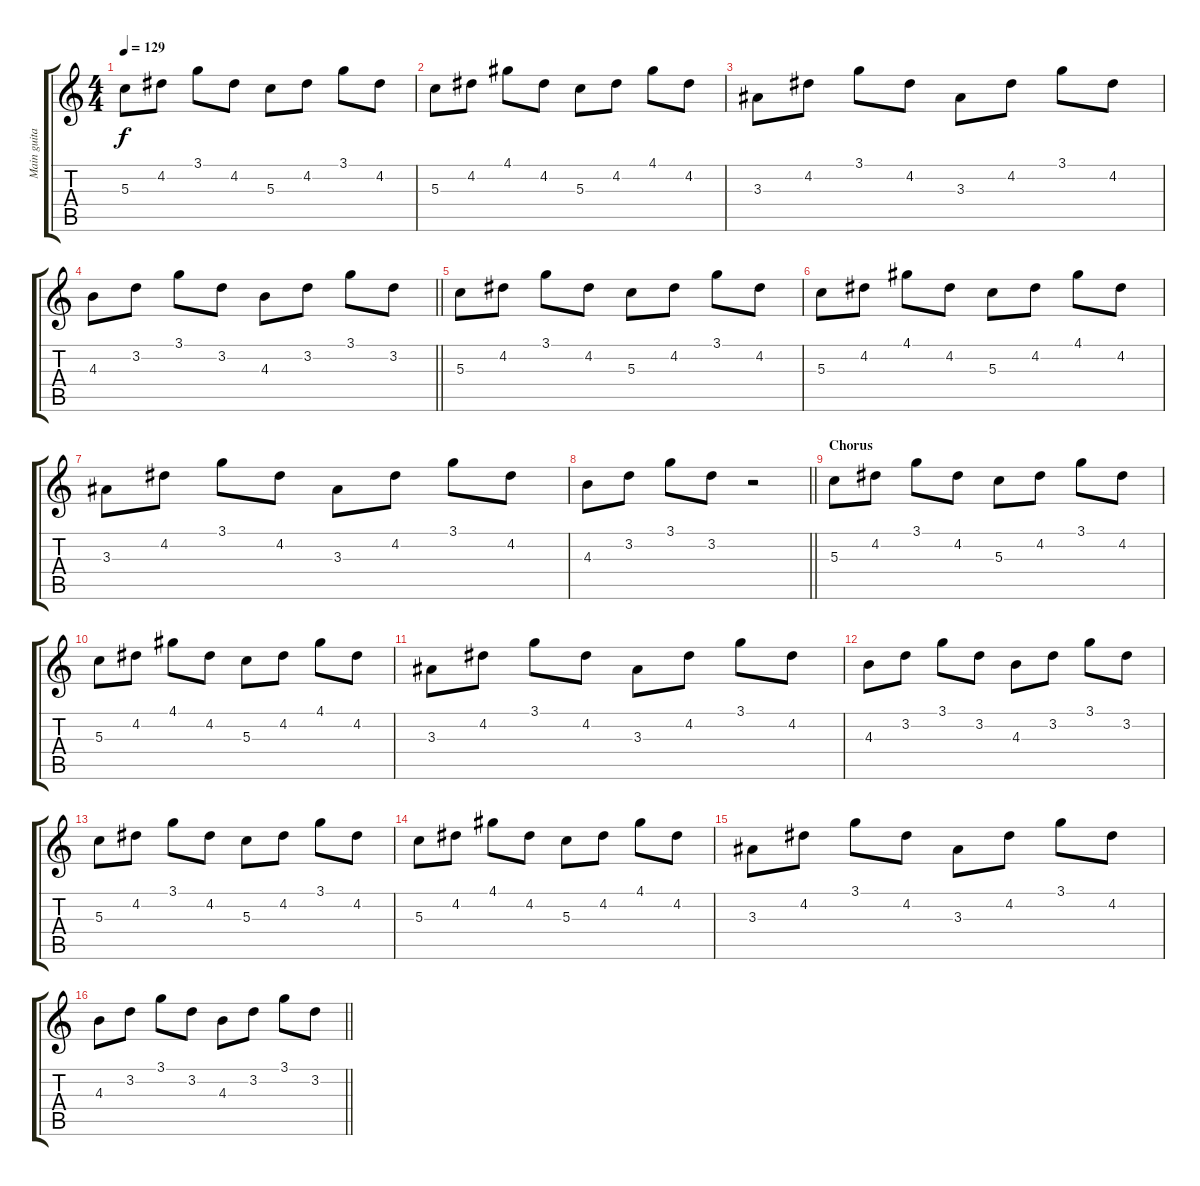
\track ("Main guitar" "Main guita") {instrument acousticguitarnylon}
\staff {score tabs}
\tuning (E4 B3 G3 D3 A2 E2) {hide}
\ts (4 4)
\tempo 129
\clef g2
\ks c
5.3.8{dy f} 4.2.8 3.1.8 4.2.8 5.3.8 4.2.8 3.1.8 4.2.8 |
5.3.8 4.2.8 4.1.8 4.2.8 5.3.8 4.2.8 4.1.8 4.2.8 |
3.3.8 4.2.8 3.1.8 4.2.8 3.3.8 4.2.8 3.1.8 4.2.8 |
\barLineRight lightlight
4.3.8 3.2.8 3.1.8 3.2.8 4.3.8 3.2.8 3.1.8 3.2.8 |
5.3.8 4.2.8 3.1.8 4.2.8 5.3.8 4.2.8 3.1.8 4.2.8 |
5.3.8 4.2.8 4.1.8 4.2.8 5.3.8 4.2.8 4.1.8 4.2.8 |
3.3.8 4.2.8 3.1.8 4.2.8 3.3.8 4.2.8 3.1.8 4.2.8 |
\barLineRight lightlight
4.3.8 3.2.8 3.1.8 3.2.8 r.2 |
\section ("" "Chorus")
5.3.8 4.2.8 3.1.8 4.2.8 5.3.8 4.2.8 3.1.8 4.2.8 |
5.3.8 4.2.8 4.1.8 4.2.8 5.3.8 4.2.8 4.1.8 4.2.8 |
3.3.8 4.2.8 3.1.8 4.2.8 3.3.8 4.2.8 3.1.8 4.2.8 |
4.3.8 3.2.8 3.1.8 3.2.8 4.3.8 3.2.8 3.1.8 3.2.8 |
5.3.8 4.2.8 3.1.8 4.2.8 5.3.8 4.2.8 3.1.8 4.2.8 |
5.3.8 4.2.8 4.1.8 4.2.8 5.3.8 4.2.8 4.1.8 4.2.8 |
3.3.8 4.2.8 3.1.8 4.2.8 3.3.8 4.2.8 3.1.8 4.2.8 |
\barLineRight lightlight
4.3.8 3.2.8 3.1.8 3.2.8 4.3.8 3.2.8 3.1.8 3.2.8
